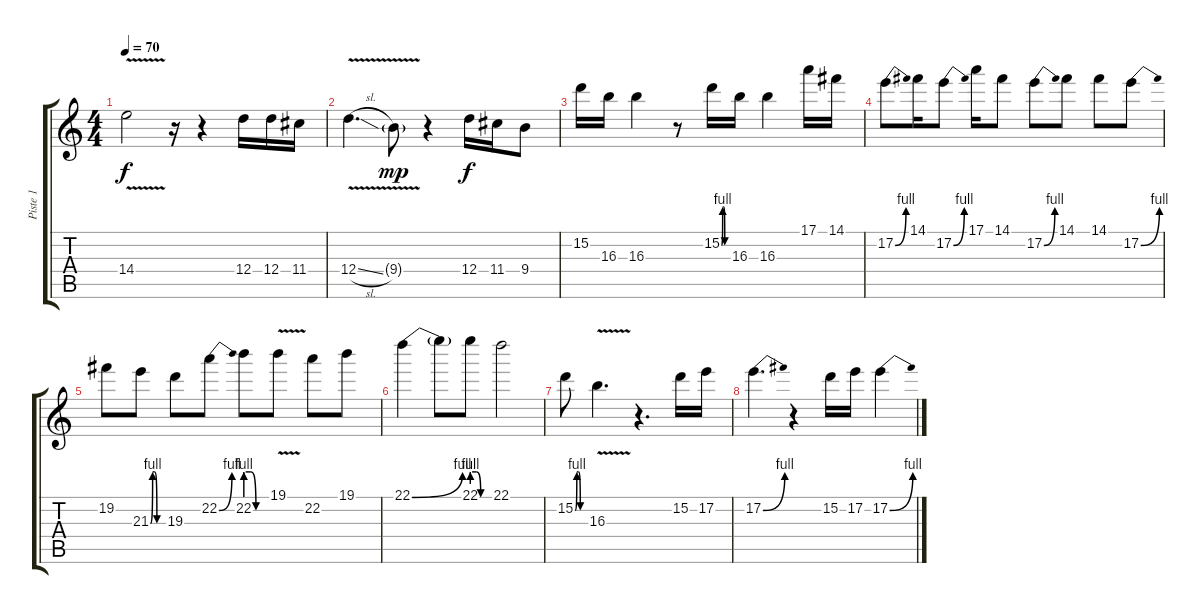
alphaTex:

\track ("Piste 1" "Piste 1") {instrument distortionguitar}
\staff {score tabs}
\tuning (E4 B3 G3 D3 A2 E2) {hide}
\ts (4 4)
\tempo 70
\clef g2
\ks c
14.4{v}.2{dy f} r.16 r.4 12.4.16 12.4.16 11.4.16 |
12.4{v sl}.4{d} 9.4{v g}.8{dy mp} r.4 12.4.16{dy f} 11.4.16 9.4.8 |
15.2.16 16.3.16 16.3.4 r.8 15.2{be (custom 0 0 10 4 20 4 30 0 60 0)}.16 16.3.16 16.3.4 17.1.16 14.1.16 |
17.2{be (bend 0 0 60 4)}.8 14.1.16 17.2{be (bend 0 0 60 4)}.8 17.1.16 14.1.8 17.2{be (bend 0 0 60 4)}.8 14.1.8 14.1.8 17.2{be (bend 0 0 60 4)}.8 |
19.2.8 21.3{be (custom 0 0 10 4 20 4 30 0 60 0)}.8 19.3.8 22.2{be (bend 0 0 60 4)}.8 22.2{be (custom 0 4 15 4 30 0 60 0)}.8 19.1{v}.8 22.2.8 19.1.8 |
22.1{be (bend 0 0 60 4)}.4 22.1{t}.8 22.1{be (custom 0 4 15 4 30 0 60 0)}.8 22.1.2 |
15.2{be (custom 0 0 10 4 20 4 30 0 60 0)}.8 16.3{v}.4{d} r.4{d} 15.2.16 17.2.16 |
17.2{be (bend 0 0 60 4)}.4{d} r.4 15.2.16 17.2.16 17.2{be (bend 0 0 60 4)}.4
